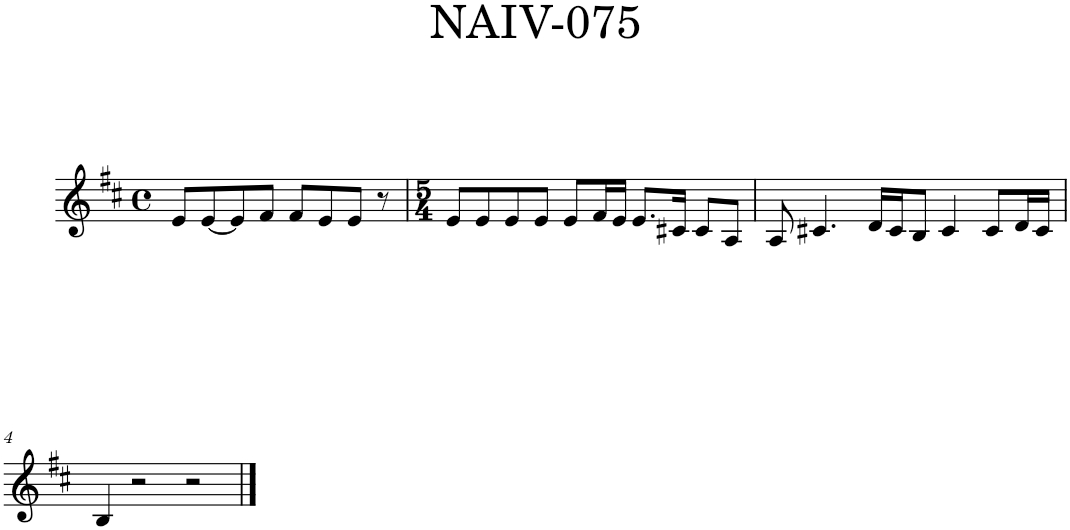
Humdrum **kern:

**kern
*part1
*staff1
*I"Piano
*I'Pno.
*clefG2
*k[f#c#]
*M4/4
*met(c)
=1
8e/L
[8e/
8e/]
8f#/J
8f#/L
8e/
8e/J
8r
=2
*M5/4
8e/L
8e/
8e/
8e/J
8e/L
16f#/L
16e/JJ
8.e/L
16c#X/Jk
8c#/L
8A/J
=3
8A/
4.c#X/
16d/LL
16c#/J
8B/J
4c#/
8c#/L
16d/L
16c#/JJ
!!LO:LB:g=z
=4
4B/
2r
2r
==
*-
